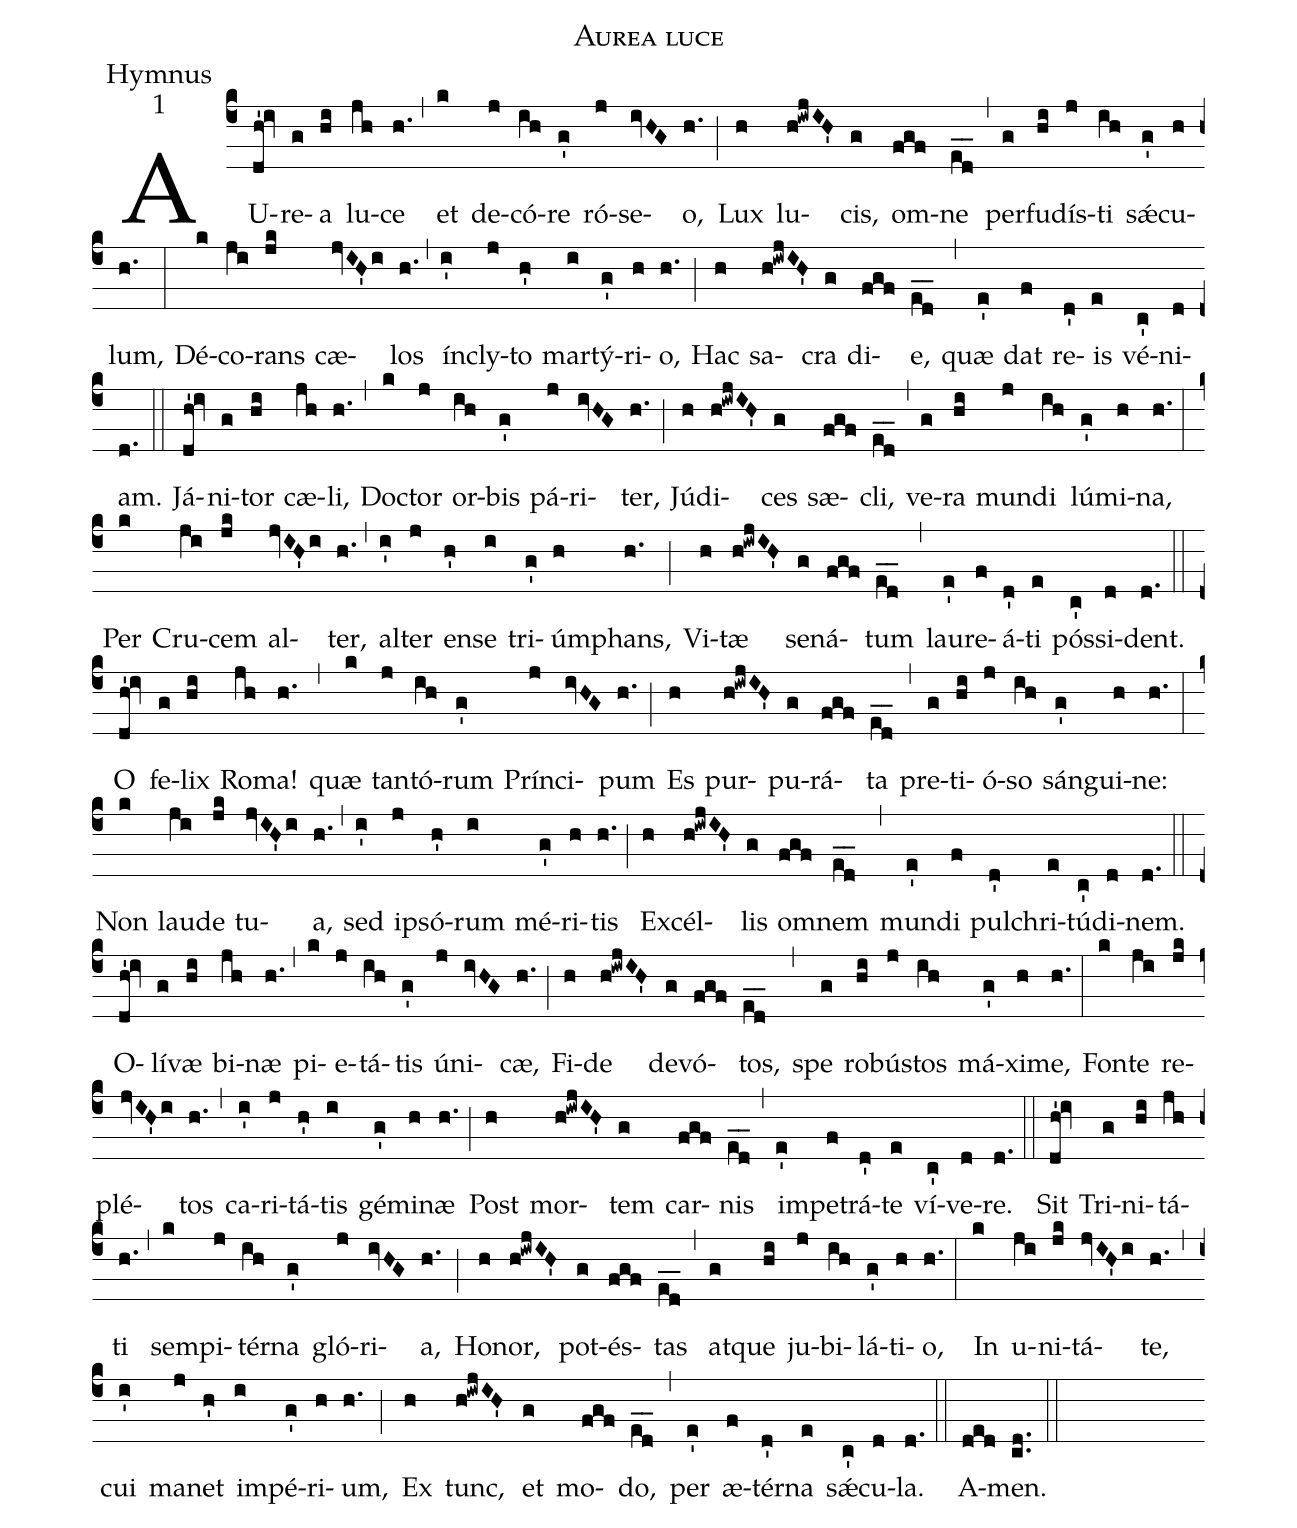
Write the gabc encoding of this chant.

name:Aurea luce;
office-part:Hymnus;
mode:1;
%%
(c4)
AU(dh'!iv)re(g)a(hi) lu(jh)ce(h.) (,)
et(k) de(j)có(ih)re(g') ró(j)se(ivHG)o,(h.) (;)
Lux(h) lu(h!iwjIH')cis,(g) om(fgf)ne(ed__) (,)
per(g)fu(hi)dís(j)ti(ih) sǽ(g')cu(h)lum,(h.) (:)
Dé(k)co(ji)rans(jk) cæ(jvIH'i)los(h.) (,)
ín(i')cly(j)to(h') mar(i)tý(g')ri(h)o,(h.) (;)
Hac(h) sa(h!iwjIH')cra(g) di(fgf)e,(ed__) (,)
quæ(e') dat(f) re(d')is(e) vé(c')ni(d)am.(d.) (::)

Já(dh'!iv)ni(g)tor(hi) cæ(jh)li,(h.) (,)
Doc(k)tor(j) or(ih)bis(g') pá(j)ri(ivHG)ter,(h.) (;)
Jú(h)di(h!iwjIH')ces(g) sæ(fgf)cli,(ed__) (,)
ve(g)ra(hi) mun(j)di(ih) lú(g')mi(h)na,(h.) (:)
Per(k) Cru(ji)cem(jk) al(jvIH'i)ter,(h.) (,)
al(i')ter(j) en(h')se(i) tri(g')úm(h)phans,(h.) (;)
Vi(h)tæ(h!iwjIH') se(g)ná(fgf)tum(ed__) (,)
lau(e')re(f)á(d')ti(e) pós(c')si(d)dent.(d.) (::)

O(dh'!iv) fe(g)lix(hi) Ro(jh)ma!(h.) (,)
quæ(k) tan(j)tó(ih)rum(g') Prín(j)ci(ivHG)pum(h.) (;)
Es(h) pur(h!iwjIH')pu(g)rá(fgf)ta(ed__) (,)
pre(g)ti(hi)ó(j)so(ih) sán(g')gui(h)ne:(h.) (:)
Non(k) lau(ji)de(jk) tu(jvIH'i)a,(h.) (,)
sed(i') ip(j)só(h')rum(i) mé(g')ri(h)tis(h.) (;)
Ex(h)cél(h!iwjIH')lis(g) om(fgf)nem(ed__) (,)
mun(e')di(f) pul(d')chri(e)tú(c')di(d)nem.(d.) (::)

O(dh'!iv)lí(g)væ(hi) bi(jh)næ(h.) (,)
pi(k)e(j)tá(ih)tis(g') ú(j)ni(ivHG)cæ,(h.) (;)
Fi(h)de(h!iwjIH') de(g)vó(fgf)tos,(ed__) (,)
spe(g) ro(hi)bú(j)stos(ih) má(g')xi(h)me,(h.) (:)
Fon(k)te(ji) re(jk)plé(jvIH'i)tos(h.) (,)
ca(i')ri(j)tá(h')tis(i) gé(g')mi(h)næ(h.) (;)
Post(h) mor(h!iwjIH')tem(g) car(fgf)nis(ed__) (,)
im(e')pe(f)trá(d')te(e) ví(c')ve(d)re.(d.) (::)

Sit(dh'!iv) Tri(g)ni(hi)tá(jh)ti(h.) (,)
sem(k)pi(j)tér(ih)na(g') gló(j)ri(ivHG)a,(h.) (;)
Ho(h)nor,(h!iwjIH') pot(g)és(fgf)tas(ed__) (,)
at(g)que(hi) ju(j)bi(ih)lá(g')ti(h)o,(h.) (:)
In(k) u(ji)ni(jk)tá(jvIH'i)te,(h.) (,)
c{ui}(i') ma(j)net(h') im(i)pé(g')ri(h)um,(h.) (;)
Ex(h) tunc,(h!iwjIH') et(g) mo(fgf)do,(ed__) (,)
per(e') æ(f)tér(d')na(e) sǽ(c')cu(d)la.(d.) (::)

A(ded)men.(cd..) (::)
